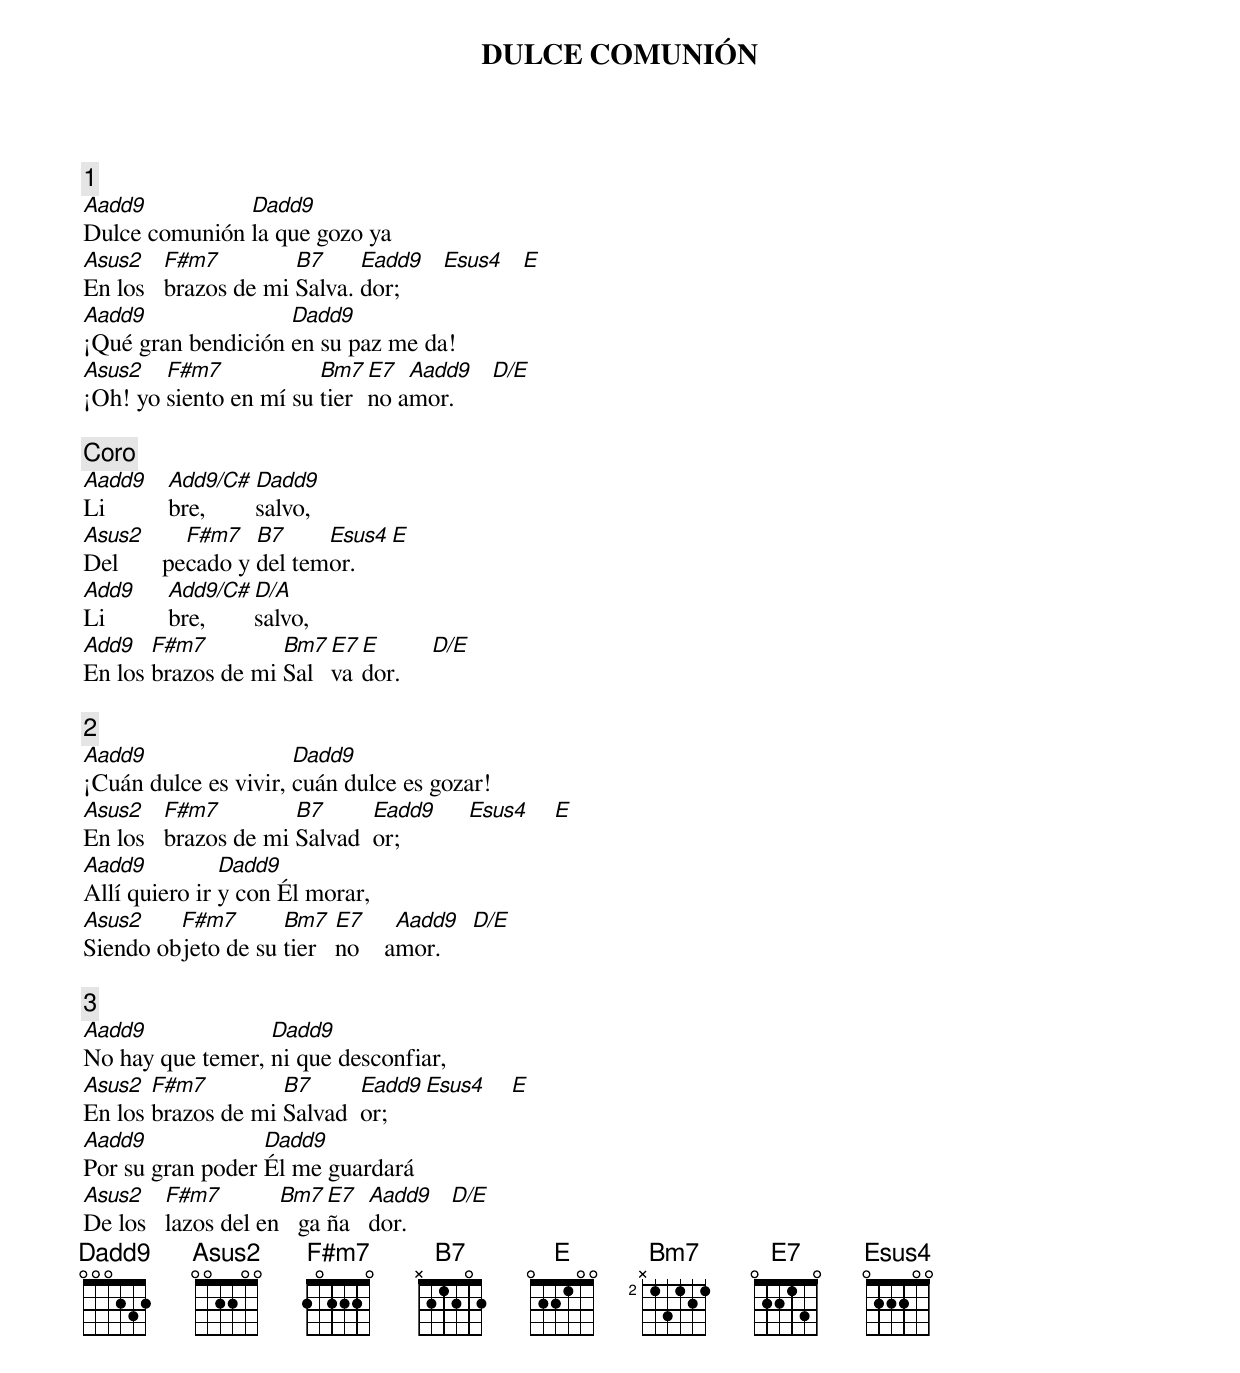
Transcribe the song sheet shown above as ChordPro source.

{title: DULCE COMUNIÓN}
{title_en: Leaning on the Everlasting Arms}
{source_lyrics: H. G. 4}
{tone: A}
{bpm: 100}
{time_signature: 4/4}

{comment: 1}
[Aadd9]Dulce comunión [Dadd9]la que gozo ya
[Asus2]En los   [F#m7]brazos de mi [B7]Salva. [Eadd9   ]dor; [Esus4  ] [E]
[Aadd9]¡Qué gran bendición [Dadd9]en su paz me da!
[Asus2]¡Oh! yo [F#m7]siento en mí su [Bm7]tier[E7]no a[Aadd9]mor.      [D/E]

{comment: Coro}
[Aadd9]Li          [Add9/C#]bre,        [Dadd9]salvo,
[Asus2]Del       pe[F#m7]cado y [B7]del tem[Esus4]or.     [E]
[Add9]Li          [Add9/C#]bre,      [D/A]salvo,
[Add9]En los [F#m7]brazos de mi [Bm7]Sal[E7]va[E]dor.     [D/E]

{comment: 2}
[Aadd9]¡Cuán dulce es vivir, [Dadd9]cuán dulce es gozar!
[Asus2]En los   [F#m7]brazos de mi [B7]Salvad  [Eadd9]or;           [Esus4   ] [E]
[Aadd9]Allí quiero ir [Dadd9]y con Él morar,
[Asus2]Siendo ob[F#m7]jeto de su [Bm7]tier   [E7]no    a[Aadd9]mor.     [D/E]

{comment: 3}
[Aadd9]No hay que temer, [Dadd9]ni que desconfiar,
[Asus2]En los [F#m7]brazos de mi [B7]Salvad  [Eadd9]or; [Esus4   ] [E]
[Aadd9]Por su gran poder [Dadd9]Él me guardará
[Asus2]De los   [F#m7]lazos del en[Bm7]   ga[E7]ña   [Aadd9]dor.       [D/E]
